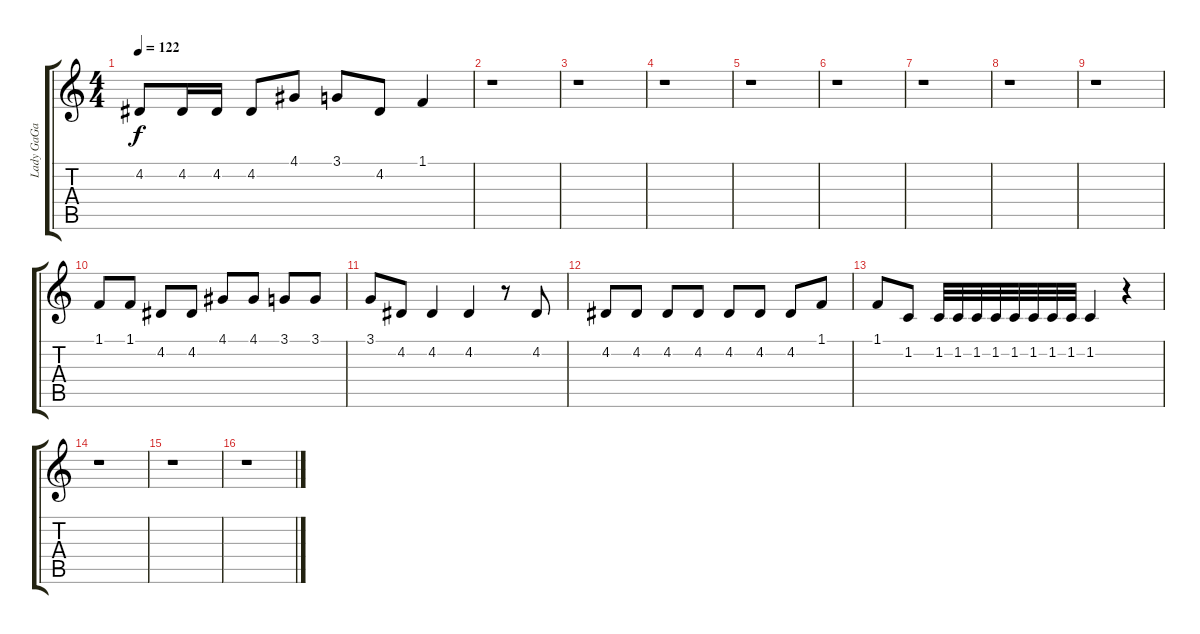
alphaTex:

\track ("Lady GaGa" "Lady GaGa") {instrument clarinet}
\staff {score tabs}
\tuning (E4 B3 G3 D3 A2 E2) {hide}
\ts (4 4)
\tempo 122
\clef g2
\ks c
4.2.8{dy f} 4.2.16 4.2.16 4.2.8 4.1.8 3.1.8 4.2.8 1.1.4 |
r.1 |
r.1 |
r.1 |
r.1 |
r.1 |
r.1 |
r.1 |
r.1 |
1.1.8 1.1.8 4.2.8 4.2.8 4.1.8 4.1.8 3.1.8 3.1.8 |
3.1.8 4.2.8 4.2.4 4.2.4 r.8 4.2.8 |
4.2.8 4.2.8 4.2.8 4.2.8 4.2.8 4.2.8 4.2.8 1.1.8 |
1.1.8 1.2.8 1.2.32 1.2.32 1.2.32 1.2.32 1.2.32 1.2.32 1.2.32 1.2.32 1.2.4 r.4 |
r.1 |
r.1 |
r.1
